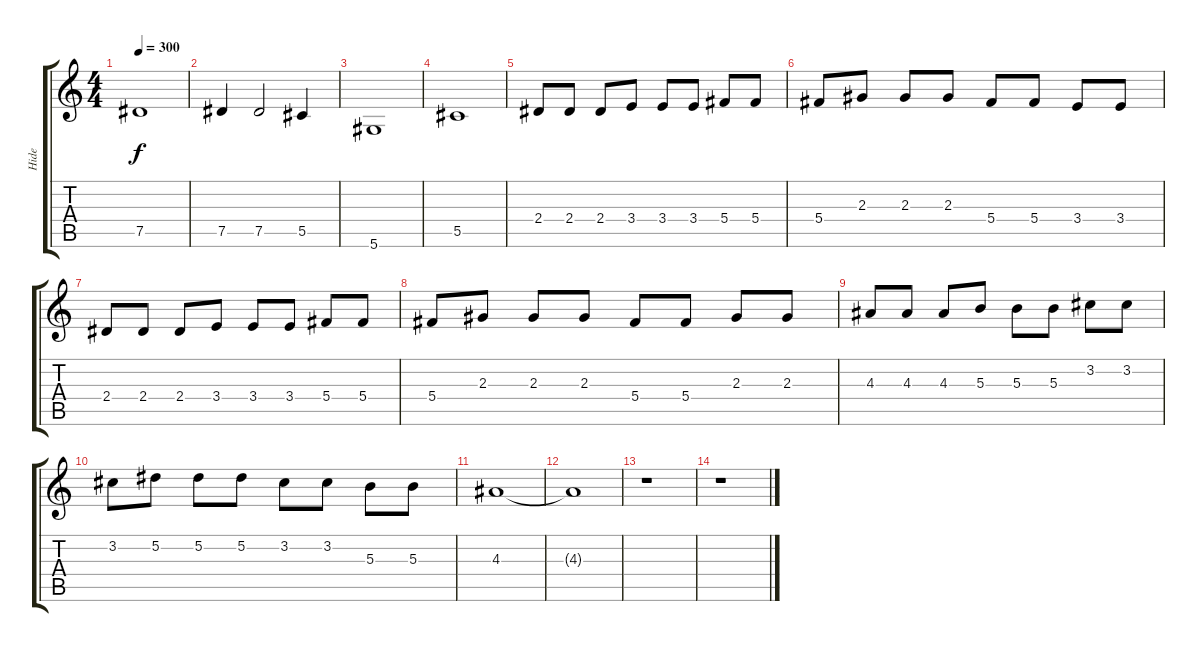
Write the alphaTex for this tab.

\track ("Hide" "Hide") {instrument overdrivenguitar}
\staff {score tabs}
\tuning (Eb4 Bb3 Gb3 Db3 Ab2 Eb2) {hide}
\ts (4 4)
\tempo 300
\clef g2
\ks c
7.5.1{dy f} |
7.5.4 7.5.2 5.5.4 |
5.6.1 |
5.5.1 |
2.4.8 2.4.8 2.4.8 3.4.8 3.4.8 3.4.8 5.4.8 5.4.8 |
5.4.8 2.3.8 2.3.8 2.3.8 5.4.8 5.4.8 3.4.8 3.4.8 |
2.4.8 2.4.8 2.4.8 3.4.8 3.4.8 3.4.8 5.4.8 5.4.8 |
5.4.8 2.3.8 2.3.8 2.3.8 5.4.8 5.4.8 2.3.8 2.3.8 |
4.3.8 4.3.8 4.3.8 5.3.8 5.3.8 5.3.8 3.2.8 3.2.8 |
3.2.8 5.2.8 5.2.8 5.2.8 3.2.8 3.2.8 5.3.8 5.3.8 |
4.3.1 |
4.3{t}.1 |
r.1 |
r.1
